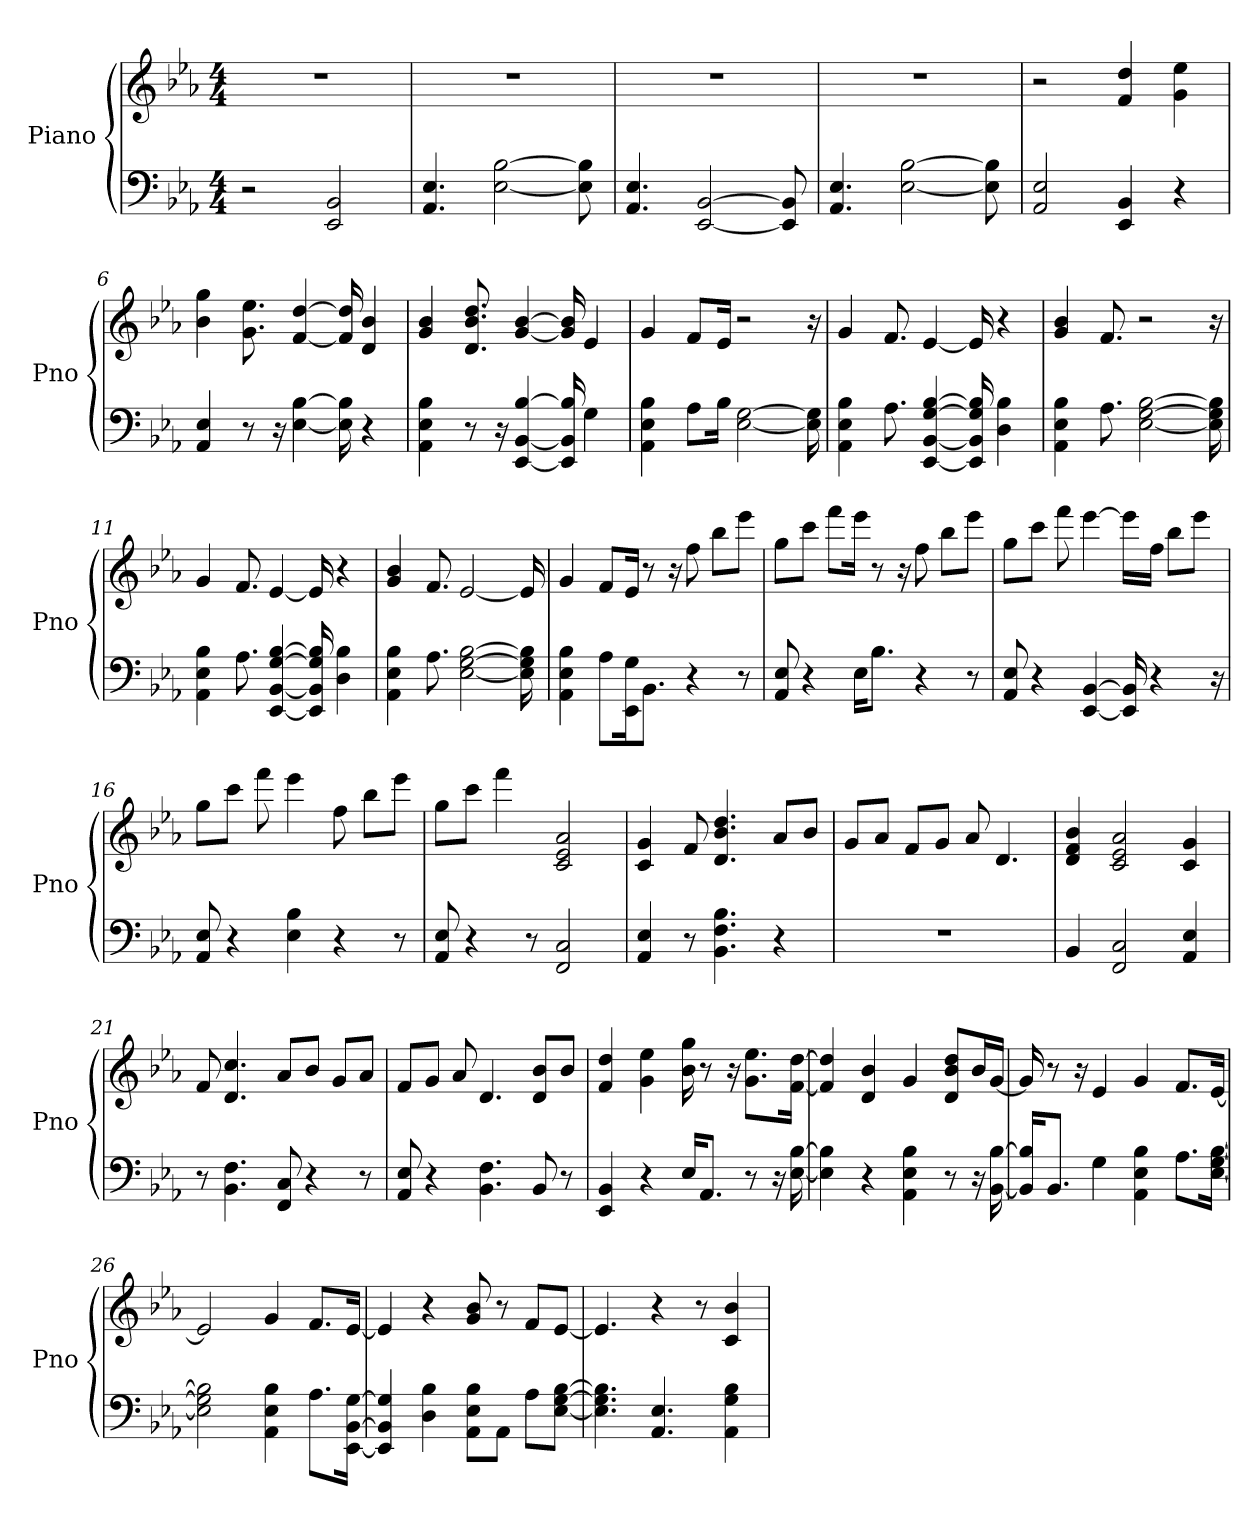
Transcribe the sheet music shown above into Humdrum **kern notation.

**kern	**kern
*part1	*part1
*staff2	*staff1
*I"Piano	*
*I'Pno	*
*clefF4	*clefG2
*k[b-e-a-]	*k[b-e-a-]
*E-:	*E-:
*M4/4	*M4/4
*MM143	*MM143
=1	=1
2r	1r
2EE- 2BB-	.
=2	=2
4.E- 4.AA-	1r
[2E- [2B-	.
8E-] 8B-]	.
=3	=3
4.E- 4.AA-	1r
[2BB- [2EE-	.
8BB-] 8EE-]	.
=4	=4
4.E- 4.AA-	1r
[2E- [2B-	.
8E-] 8B-]	.
=5	=5
2E- 2AA-	2r
4EE- 4BB-	4dd 4f
4r	4ee- 4g
=6	=6
4E- 4AA-	4b- 4gg
8r	8.ee- 8.g
16r	.
[4E- [4B-	[4dd [4f
16E-] 16B-]	16dd] 16f]
4r	4d 4b-
=7	=7
4B- 4E- 4AA-	4g 4b-
8r	8.b- 8.dd 8.d
16r	.
[4EE- [4B- [4BB-	[4g [4b-
16EE-] 16B-] 16BB-]	16g] 16b-]
4G	4e-
=8	=8
4E- 4B- 4AA-	4g
8A-\L	8f/L
16B-\Jk	16e-/Jk
[2G [2E-	2r
16G] 16E-]	16r
=9	=9
4AA- 4E- 4B-	4g
8.A-	8.f
[4EE- [4BB- [4B- [4G	[4e-
16EE-] 16BB-] 16B-] 16G]	16e-]
4D 4B-	4r
=10	=10
4E- 4AA- 4B-	4b- 4g
8.A-	8.f
[2E- [2B- [2G	2r
16E-] 16B-] 16G]	16r
=11	=11
4E- 4AA- 4B-	4g
8.A-	8.f
[4G [4EE- [4B- [4BB-	[4e-
16G] 16EE-] 16B-] 16BB-]	16e-]
4B- 4D	4r
=12	=12
4AA- 4B- 4E-	4b- 4g
8.A-	8.f
[2B- [2G [2E-	[2e-
16B-] 16G] 16E-]	16e-]
=13	=13
4B- 4AA- 4E-	4g
8A-\L	8f/L
16G\ 16EE-\K	16e-/Jk
8.BB-\J	8r
.	16r
4r	8ff
.	8bb-\L
8r	8eee-\J
=14	=14
8AA- 8E-	8gg\L
4r	8ccc\J
.	8fff\L
16E-\KL	16eee-\Jk
8.B-\J	8r
.	16r
4r	8ff
.	8bb-\L
8r	8eee-\J
=15	=15
8AA- 8E-	8gg\L
4r	8ccc\J
.	8fff
[4EE- [4BB-	[4eee-
16EE-] 16BB-]	16eee-\LL]
4r	16ff\JJ
.	8bb-\L
.	8eee-\J
16r	.
=16	=16
8E- 8AA-	8gg\L
4r	8ccc\J
.	8fff
4E- 4B-	4eee-
4r	8ff
.	8bb-\L
8r	8eee-\J
=17	=17
8E- 8AA-	8gg\L
4r	8ccc\J
.	4fff
8r	.
2FF 2C	2e- 2a- 2c
=18	=18
4E- 4AA-	4c 4g
8r	8f
4.B- 4.BB- 4.F	4.b- 4.dd 4.d
4r	8a-/L
.	8b-/J
=19	=19
1r	8g/L
.	8a-/J
.	8f/L
.	8g/J
.	8a-
.	4.d
=20	=20
4BB-	4b- 4d 4f
2C 2FF	2a- 2e- 2c
4E- 4AA-	4c 4g
=21	=21
8r	8f
4.F 4.BB-	4.d 4.cc
8C 8FF	8a-/L
4r	8b-/J
.	8g/L
8r	8a-/J
=22	=22
8AA- 8E-	8f/L
4r	8g/J
.	8a-
4.F 4.BB-	4.d
8BB-	8d/ 8b-/L
8r	8b-/J
=23	=23
4EE- 4BB-	4dd 4f
4r	4g 4ee-
16E-/KL	16b- 16gg
8.AA-/J	8r
.	16r
8r	8.ee-\ 8.g\L
16r	.
[16E- [16B-	[16dd\ [16f\Jk
=24	=24
4E-] 4B-]	4dd] 4f]
4r	4b- 4d
4E- 4B- 4AA-	4g
8r	8b-/ 8d/ 8dd/L
16r	16b-/L
[16BB- [16B-	[16g/JJ
=25	=25
16BB-]/ 16B-]/KL	16g]
8.BB-/J	8r
.	16r
4G	4e-
4B- 4E- 4AA-	4g
8.A-\L	8.f/L
[16B-\ [16E-\ [16G\Jk	[16e-/Jk
=26	=26
2B-] 2E-] 2G]	2e-]
4B- 4E- 4AA-	4g
8.A-\L	8.f/L
[16BB-\ [16EE-\ [16G\Jk	[16e-/Jk
=27	=27
4BB-] 4EE-] 4G]	4e-]
4B- 4D	4r
8B-\ 8AA-\ 8E-\L	8g 8b-
8AA-\J	8r
8A-\L	8f/L
[8E-\ [8B-\ [8G\J	[8e-/J
=28	=28
4.E-] 4.B-] 4.G]	4.e-]
4.AA- 4.E-	4r
.	8r
4AA- 4B- 4G	4b- 4c
=	=
*-	*-
